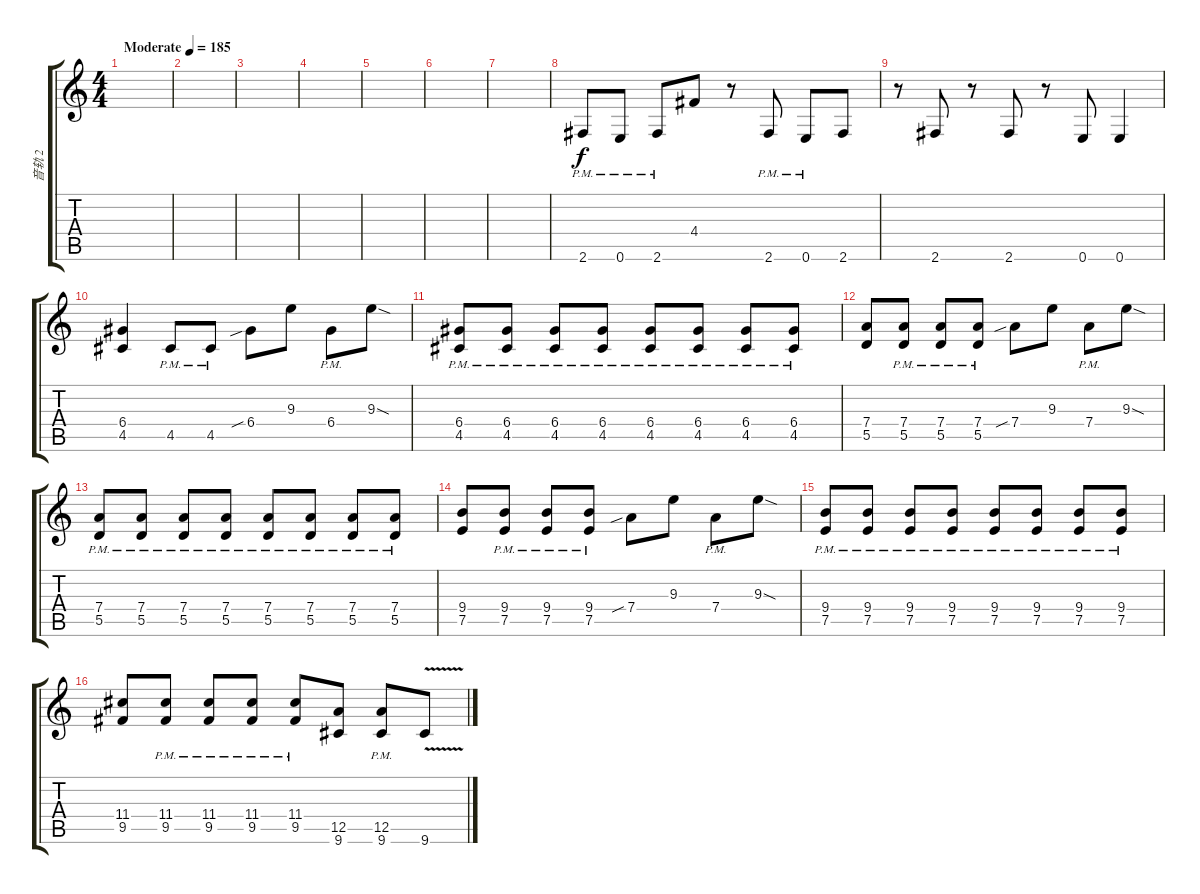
\track ("音轨 2" "音轨 2") {instrument acousticguitarsteel}
\staff {score tabs}
\tuning (E4 B3 G3 D3 A2 E2) {hide}
\ts (4 4)
\tempo (185 "Moderate")
\clef g2
\ks c
|
|
|
|
|
|
|
2.6{pm}.8 0.6{pm}.8 2.6{pm}.8 4.4.8 r.8 2.6{pm}.8 0.6{pm}.8 2.6.8 |
r.8 2.6.8 r.8 2.6.8 r.8 0.6.8 0.6.4 |
(6.4 4.5).4 4.5{pm}.8 4.5{pm}.8 6.4{sib}.8 9.3.8 6.4{pm}.8 9.3{sod}.8 |
(6.4{pm} 4.5{pm}).8 (6.4{pm} 4.5{pm}).8 (6.4{pm} 4.5{pm}).8 (6.4{pm} 4.5{pm}).8 (6.4{pm} 4.5{pm}).8 (6.4{pm} 4.5{pm}).8 (6.4{pm} 4.5{pm}).8 (6.4{pm} 4.5{pm}).8 |
(7.4 5.5).8 (7.4{pm} 5.5{pm}).8 (7.4{pm} 5.5{pm}).8 (7.4{pm} 5.5{pm}).8 7.4{sib}.8 9.3.8 7.4{pm}.8 9.3{sod}.8 |
(7.4{pm} 5.5{pm}).8 (7.4{pm} 5.5{pm}).8 (7.4{pm} 5.5{pm}).8 (7.4{pm} 5.5{pm}).8 (7.4{pm} 5.5{pm}).8 (7.4{pm} 5.5{pm}).8 (7.4{pm} 5.5{pm}).8 (7.4{pm} 5.5{pm}).8 |
(9.4 7.5).8 (9.4{pm} 7.5{pm}).8 (9.4{pm} 7.5{pm}).8 (9.4{pm} 7.5{pm}).8 7.4{sib}.8 9.3.8 7.4{pm}.8 9.3{sod}.8 |
(9.4{pm} 7.5{pm}).8 (9.4{pm} 7.5{pm}).8 (9.4{pm} 7.5{pm}).8 (9.4{pm} 7.5{pm}).8 (9.4{pm} 7.5{pm}).8 (9.4{pm} 7.5{pm}).8 (9.4{pm} 7.5{pm}).8 (9.4{pm} 7.5{pm}).8 |
(11.4 9.5).8 (11.4{pm} 9.5{pm}).8 (11.4{pm} 9.5{pm}).8 (11.4{pm} 9.5{pm}).8 (11.4{pm} 9.5{pm}).8 (12.5 9.6).8 (12.5{pm} 9.6).8 9.6{v}.8
